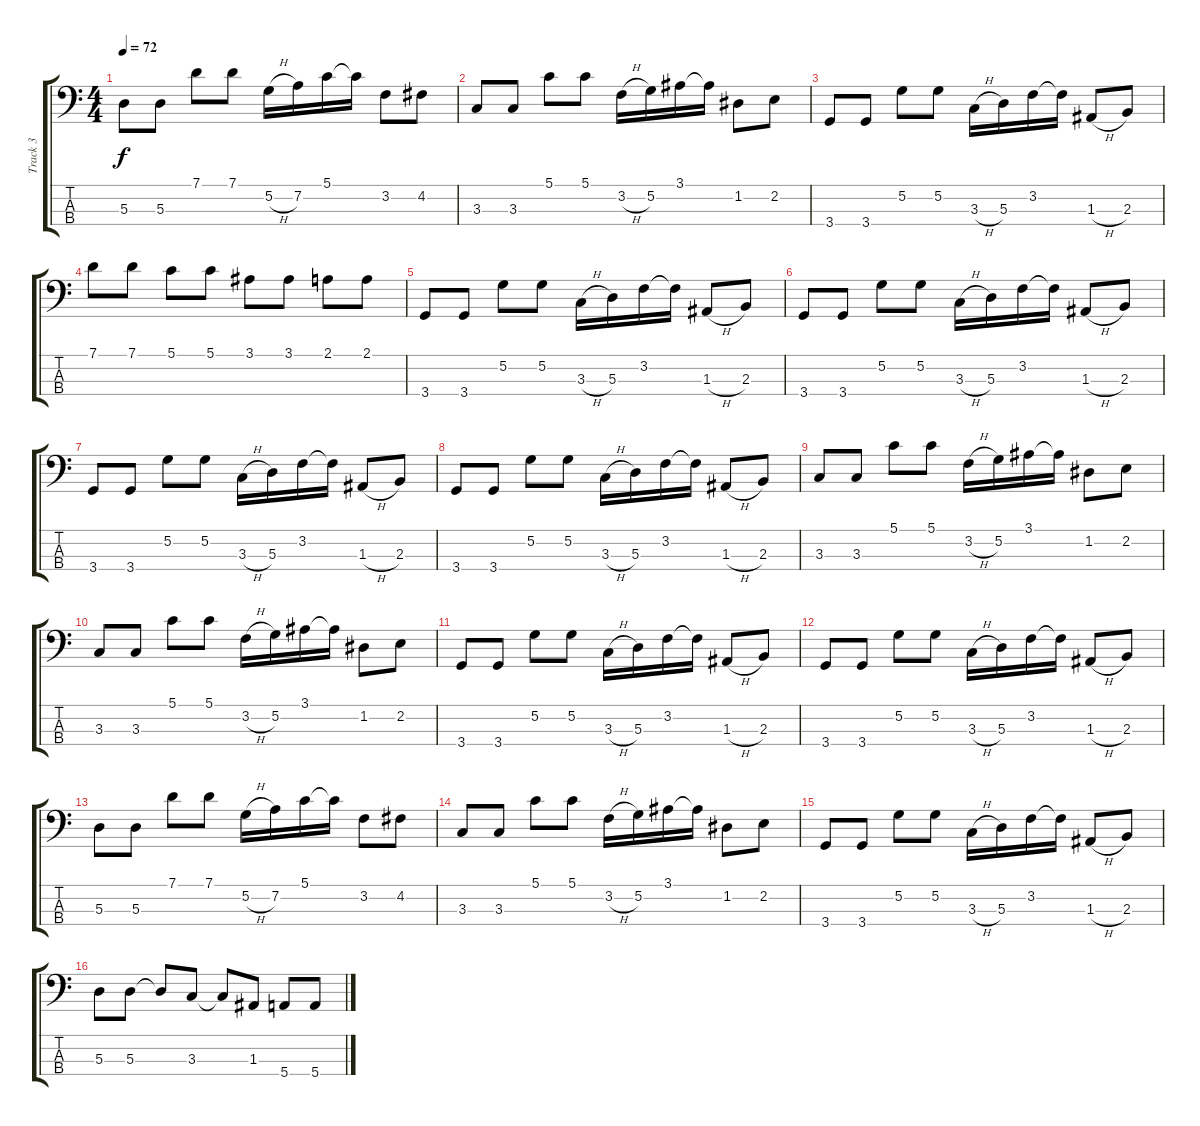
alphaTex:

\track ("Track 3" "Track 3") {instrument electricbassfinger}
\staff {score tabs}
\tuning (G2 D2 A1 E1) {hide}
\ts (4 4)
\tempo 72
\clef f4
\ks c
5.3.8{dy f} 5.3.8 7.1.8 7.1.8 5.2{h}.16 7.2.16 5.1.16 5.1{t}.16 3.2.8 4.2.8 |
3.3.8 3.3.8 5.1.8 5.1.8 3.2{h}.16 5.2.16 3.1.16 3.1{t}.16 1.2.8 2.2.8 |
3.4.8 3.4.8 5.2.8 5.2.8 3.3{h}.16 5.3.16 3.2.16 3.2{t}.16 1.3{h}.8 2.3.8 |
7.1.8 7.1.8 5.1.8 5.1.8 3.1.8 3.1.8 2.1.8 2.1.8 |
3.4.8 3.4.8 5.2.8 5.2.8 3.3{h}.16 5.3.16 3.2.16 3.2{t}.16 1.3{h}.8 2.3.8 |
3.4.8 3.4.8 5.2.8 5.2.8 3.3{h}.16 5.3.16 3.2.16 3.2{t}.16 1.3{h}.8 2.3.8 |
3.4.8 3.4.8 5.2.8 5.2.8 3.3{h}.16 5.3.16 3.2.16 3.2{t}.16 1.3{h}.8 2.3.8 |
3.4.8 3.4.8 5.2.8 5.2.8 3.3{h}.16 5.3.16 3.2.16 3.2{t}.16 1.3{h}.8 2.3.8 |
3.3.8 3.3.8 5.1.8 5.1.8 3.2{h}.16 5.2.16 3.1.16 3.1{t}.16 1.2.8 2.2.8 |
3.3.8 3.3.8 5.1.8 5.1.8 3.2{h}.16 5.2.16 3.1.16 3.1{t}.16 1.2.8 2.2.8 |
3.4.8 3.4.8 5.2.8 5.2.8 3.3{h}.16 5.3.16 3.2.16 3.2{t}.16 1.3{h}.8 2.3.8 |
3.4.8 3.4.8 5.2.8 5.2.8 3.3{h}.16 5.3.16 3.2.16 3.2{t}.16 1.3{h}.8 2.3.8 |
5.3.8 5.3.8 7.1.8 7.1.8 5.2{h}.16 7.2.16 5.1.16 5.1{t}.16 3.2.8 4.2.8 |
3.3.8 3.3.8 5.1.8 5.1.8 3.2{h}.16 5.2.16 3.1.16 3.1{t}.16 1.2.8 2.2.8 |
3.4.8 3.4.8 5.2.8 5.2.8 3.3{h}.16 5.3.16 3.2.16 3.2{t}.16 1.3{h}.8 2.3.8 |
5.3.8 5.3.8 5.3{t}.8 3.3.8 3.3{t}.8 1.3.8 5.4.8 5.4.8
